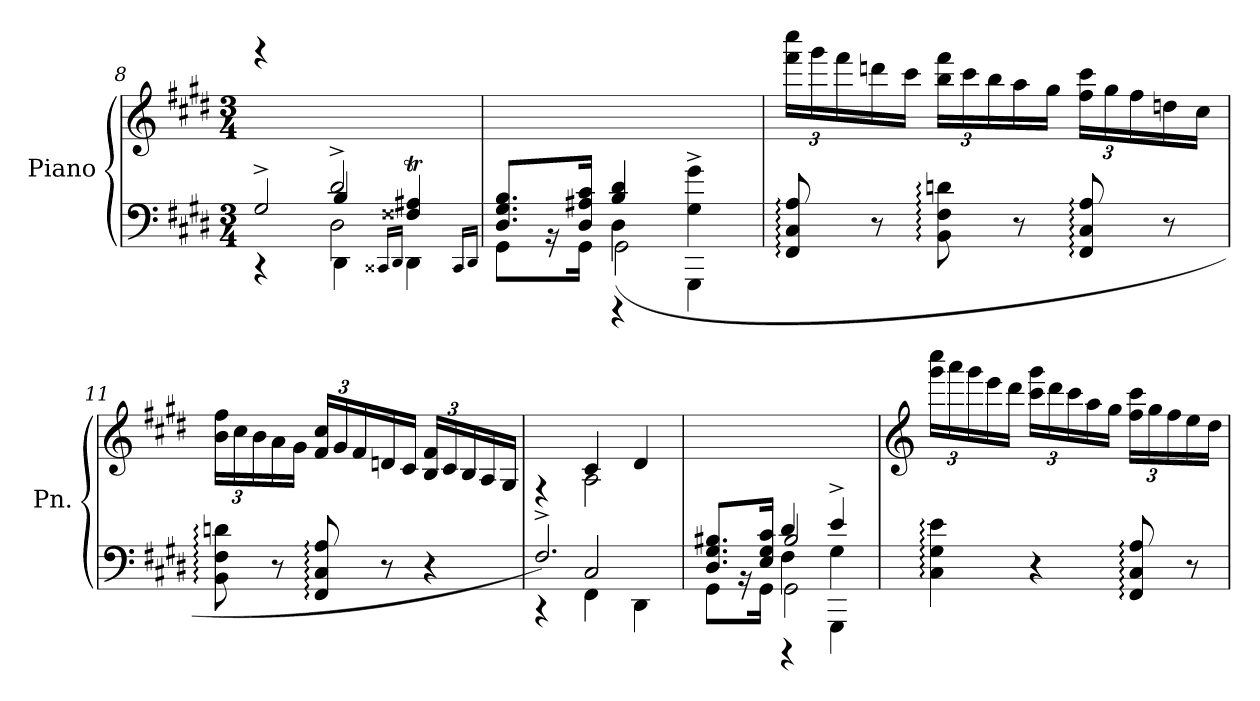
**kern	**kern
*part1	*part1
*staff2	*staff1
*I"Piano	*
*I'Pn.	*
*clefF4	*clefG2
*k[f#c#g#d#]	*k[f#c#g#d#]
*M3/4	*M3/4
=8	=8
*^	*
*	*^	*
*	*	*^	*
*	*	*	*^	*
2G#^/	4ryy	4ryy	4ryy	4rCC	4rggg
.	2D#\	2d#^/	4B/	4DD#\	2ryy
.	.	.	.	16qCC##X/LL	.
.	.	.	.	16qDD#/JJ	.
4F##X/ 4A#X/	.	.	4ryy	4DD#t\	.
.	.	.	.	16qCC##/LL	.
.	.	.	.	16qDD#/JJ	.
*	*	*	*v	*v	*
=9	=9	=9	=9	=9
8.D#/ 8.G#/ 8.B/L	4ryy	8GG#\L	4ryy	2.ryy
.	.	16rBB	.	.
16D#/ 16A#X/ 16c#/Jk	.	16GG#\Jk	.	.
4B/ 4d#/	4D#\	4rBBBB	(>2GG#\	.
4G#\^ 4g#\^	4ryy	4GGG#\	.	.
*v	*v	*v	*v	*
=10	=10
*	*Xbrackettup
8FF#/: 8C#/: 8A/:	24fff#\ 24cccc#\LL
.	24ggg#\
.	24fff#\
8r	16dddn\
.	16ccc#\JJ
8BB\: 8F#\: 8dn\:	24bb\ 24fff#\LL
.	24ccc#\
.	24bb\
8r	16aa\
.	16gg#\JJ
8FF#/: 8C#/: 8A/:	24ff#\ 24ccc#\LL
.	24gg#\
.	24ff#\
8r	16ddn\
.	16cc#\JJ
=11	=11
8BB\: 8F#\: 8dn\:	24b\ 24ff#\LL
.	24cc#\
.	24b\
8r	16a\
.	16g#\JJ
8FF#/: 8C#/: 8A/:	24f#/ 24cc#/LL
.	24g#/
.	24f#/
8r	16dn/
.	16c#/JJ
4r	24B/ 24f#/LL
.	24c#/
.	24B/
.	16A/
.	16G#/JJ
=12	=12
*^	*^
*	*^	*	*
2.F#^/)	4rCC	4ryy	4rF	4ryy
.	2C#/	4FF#\	2A\	(>4c#/
.	.	4DD#\	.	4d#/
*	*	*	*v	*v
=13	=13	=13	=13
*	*^	*^	*
*	*	*	*	*	*
8.D#/ 8.G#/ 8.B#X/L)	4ryy	4ryy	8GG#\L	4ryy	2.ryy
.	.	.	16rBB	.	.
16E/ 16G#/ 16c#/Jk	.	.	16GG#\Jk	.	.
4d#/	4F#\	2B#/	4rBBBB	2GG#\	.
4e^/	4G#\	.	4GGG#\	.	.
*v	*v	*v	*v	*v	*
=14	=14
*	*clefG2
4C#\: 4G#\: 4e\:	24ggg#\ 24cccc#\LL
.	24aaa\
.	24ggg#\
.	16eee\
.	16ddd#\JJ
4r	24ccc#\ 24ggg#\LL
.	24ddd#\
.	24ccc#\
.	16aa\
.	16gg#\JJ
8FF#/: 8C#/: 8A/:	24ff#\ 24ccc#\LL
.	24gg#\
.	24ff#\
8r	16ee\
.	16dd#\JJ
=	=
*-	*-
